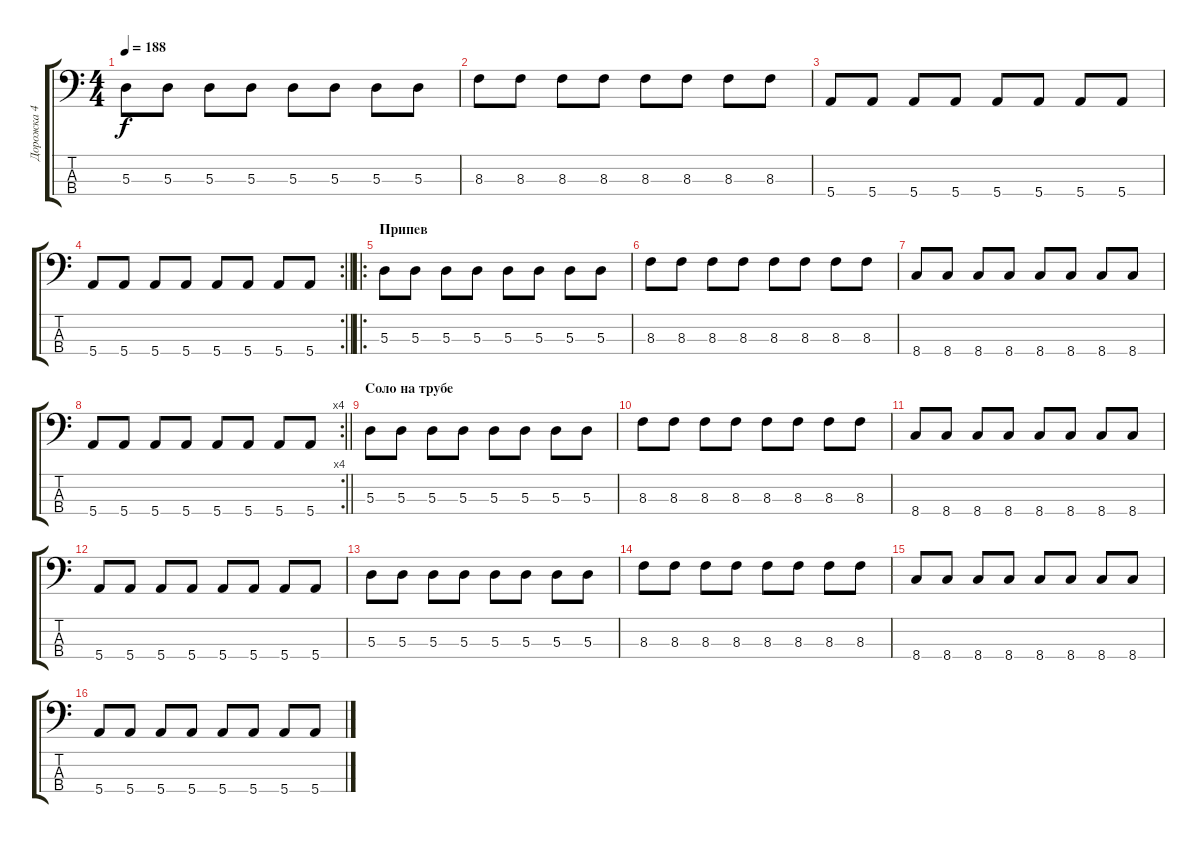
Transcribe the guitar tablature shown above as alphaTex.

\track ("Дорожка 4" "Дорожка 4") {instrument electricbassfinger}
\staff {score tabs}
\tuning (G2 D2 A1 E1) {hide}
\ts (4 4)
\tempo 188
\clef f4
\ks c
5.3.8{dy f} 5.3.8 5.3.8 5.3.8 5.3.8 5.3.8 5.3.8 5.3.8 |
8.3.8 8.3.8 8.3.8 8.3.8 8.3.8 8.3.8 8.3.8 8.3.8 |
5.4.8 5.4.8 5.4.8 5.4.8 5.4.8 5.4.8 5.4.8 5.4.8 |
\rc 2
\barLineRight lightlight
5.4.8 5.4.8 5.4.8 5.4.8 5.4.8 5.4.8 5.4.8 5.4.8 |
\ro
\section ("" "Припев")
5.3.8 5.3.8 5.3.8 5.3.8 5.3.8 5.3.8 5.3.8 5.3.8 |
8.3.8 8.3.8 8.3.8 8.3.8 8.3.8 8.3.8 8.3.8 8.3.8 |
8.4.8 8.4.8 8.4.8 8.4.8 8.4.8 8.4.8 8.4.8 8.4.8 |
\rc 4
\barLineRight lightlight
5.4.8 5.4.8 5.4.8 5.4.8 5.4.8 5.4.8 5.4.8 5.4.8 |
\section ("" "Соло на трубе")
5.3.8 5.3.8 5.3.8 5.3.8 5.3.8 5.3.8 5.3.8 5.3.8 |
8.3.8 8.3.8 8.3.8 8.3.8 8.3.8 8.3.8 8.3.8 8.3.8 |
8.4.8 8.4.8 8.4.8 8.4.8 8.4.8 8.4.8 8.4.8 8.4.8 |
5.4.8 5.4.8 5.4.8 5.4.8 5.4.8 5.4.8 5.4.8 5.4.8 |
5.3.8 5.3.8 5.3.8 5.3.8 5.3.8 5.3.8 5.3.8 5.3.8 |
8.3.8 8.3.8 8.3.8 8.3.8 8.3.8 8.3.8 8.3.8 8.3.8 |
8.4.8 8.4.8 8.4.8 8.4.8 8.4.8 8.4.8 8.4.8 8.4.8 |
5.4.8 5.4.8 5.4.8 5.4.8 5.4.8 5.4.8 5.4.8 5.4.8
